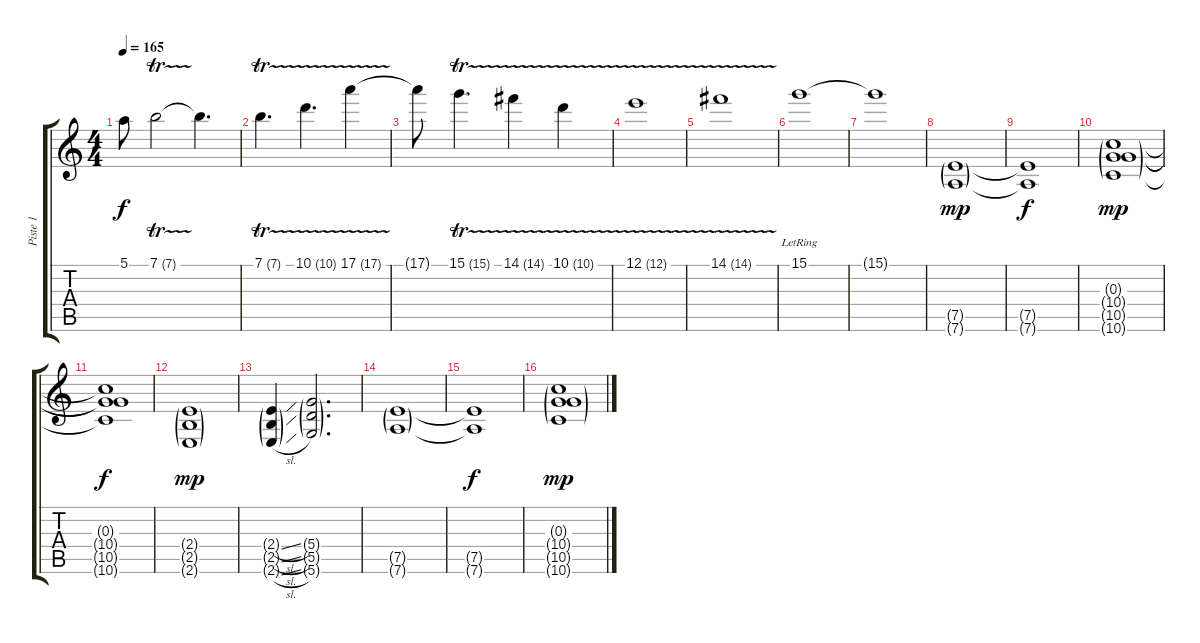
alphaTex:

\track ("Piste 1" "Piste 1") {instrument overdrivenguitar}
\staff {score tabs}
\tuning (E4 B3 G3 D3 A2 D2) {hide}
\ts (4 4)
\tempo 165
\clef g2
\ks c
5.1{t}.8{dy f} 7.1{tr (7 16)}.2 7.1{t}.4{d} |
7.1{tr (7 16)}.4{d} 10.1{tr (10 16)}.4{d} 17.1{tr (17 16)}.4 |
17.1{t}.8 15.1{tr (15 16)}.4{d} 14.1{tr (14 16)}.4 10.1{tr (10 16)}.4 |
12.1{tr (12 16)}.1 |
14.1{tr (14 16)}.1 |
15.1{lr}.1 |
15.1{t}.1 |
(7.5{g} 7.6{g}).1{dy mp} |
(7.5{t} 7.6{t}).1{dy f} |
(0.3{g} 10.4{g} 10.5{g} 10.6{g}).1{dy mp} |
(0.3{t} 10.4{t} 10.5{t} 10.6{t}).1{dy f} |
(2.4{g} 2.5{g} 2.6{g}).1{dy mp} |
(2.4{sl g} 2.5{sl g} 2.6{sl g}).4 (5.4{g} 5.5{g} 5.6{g}).2{d} |
(7.5{g} 7.6{g}).1 |
(7.5{t} 7.6{t}).1{dy f} |
(0.3{g} 10.4{g} 10.5{g} 10.6{g}).1{dy mp}
